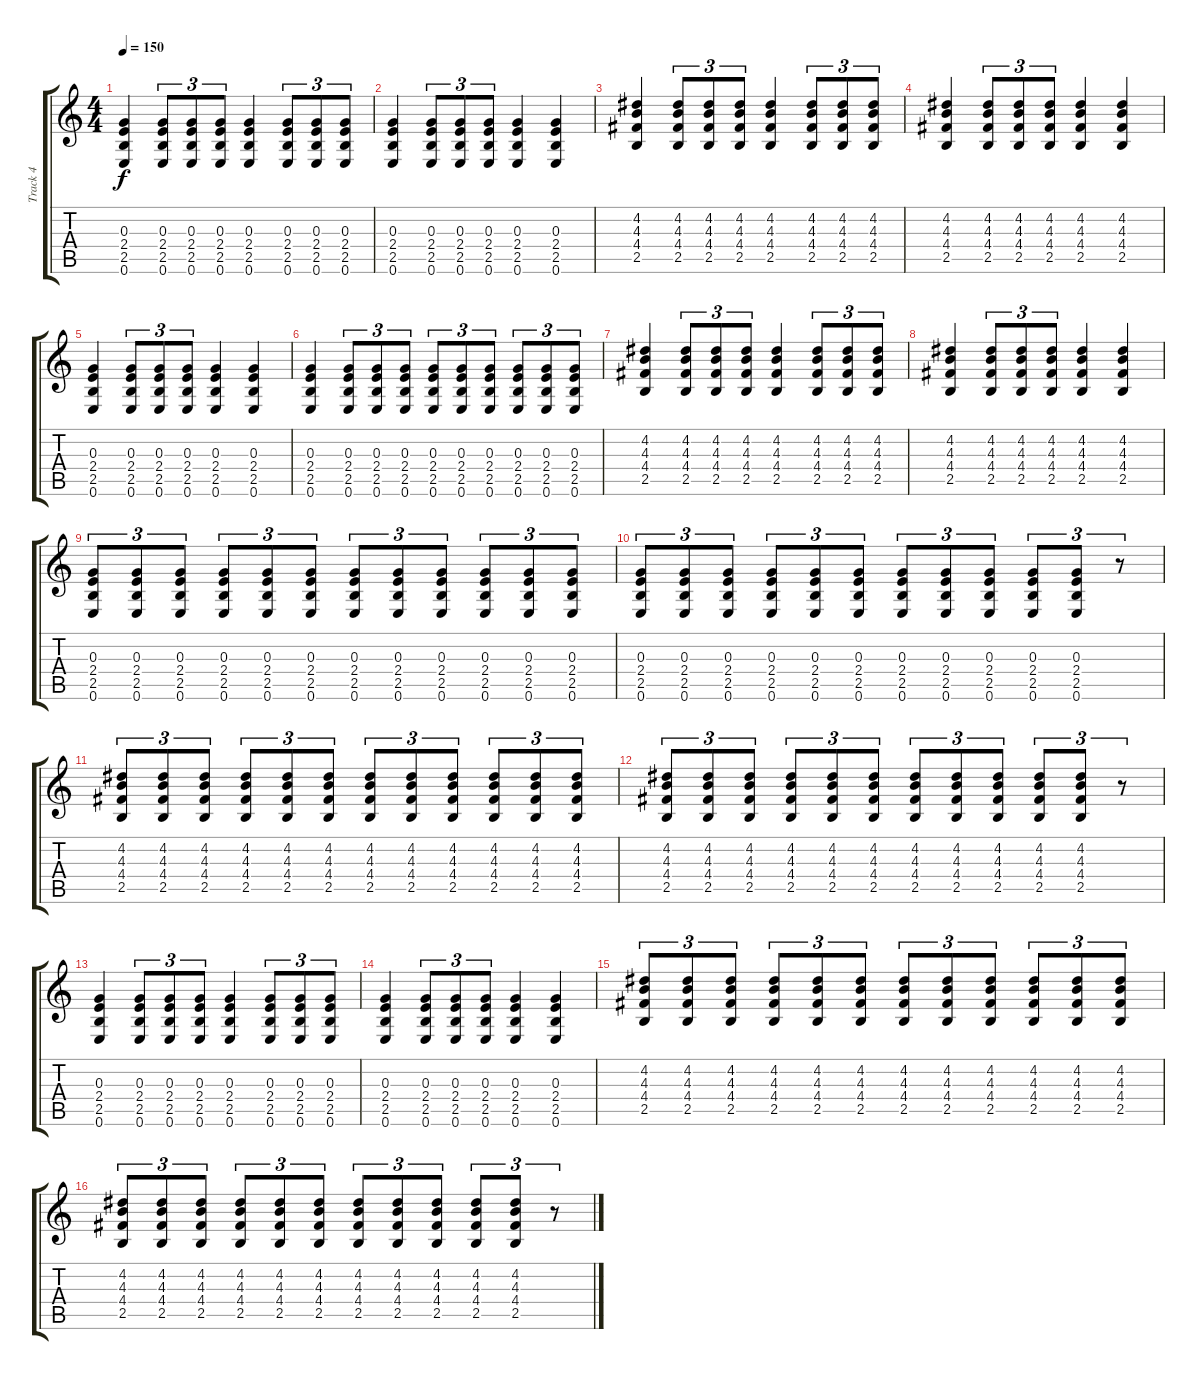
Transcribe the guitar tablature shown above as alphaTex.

\track ("Track 4" "Track 4") {instrument acousticguitarnylon}
\staff {score tabs}
\tuning (E4 B3 G3 D3 A2 E2) {hide}
\ts (4 4)
\tempo 150
\clef g2
\ks c
(0.3 2.4 2.5 0.6).4{dy f} (0.3 2.4 2.5 0.6).8{tu (3 2)} (0.3 2.4 2.5 0.6).8{tu (3 2)} (0.3 2.4 2.5 0.6).8{tu (3 2)} (0.3 2.4 2.5 0.6).4 (0.3 2.4 2.5 0.6).8{tu (3 2)} (0.3 2.4 2.5 0.6).8{tu (3 2)} (0.3 2.4 2.5 0.6).8{tu (3 2)} |
(0.3 2.4 2.5 0.6).4 (0.3 2.4 2.5 0.6).8{tu (3 2)} (0.3 2.4 2.5 0.6).8{tu (3 2)} (0.3 2.4 2.5 0.6).8{tu (3 2)} (0.3 2.4 2.5 0.6).4 (0.3 2.4 2.5 0.6).4 |
(4.2 4.3 4.4 2.5).4 (4.2 4.3 4.4 2.5).8{tu (3 2)} (4.2 4.3 4.4 2.5).8{tu (3 2)} (4.2 4.3 4.4 2.5).8{tu (3 2)} (4.2 4.3 4.4 2.5).4 (4.2 4.3 4.4 2.5).8{tu (3 2)} (4.2 4.3 4.4 2.5).8{tu (3 2)} (4.2 4.3 4.4 2.5).8{tu (3 2)} |
(4.2 4.3 4.4 2.5).4 (4.2 4.3 4.4 2.5).8{tu (3 2)} (4.2 4.3 4.4 2.5).8{tu (3 2)} (4.2 4.3 4.4 2.5).8{tu (3 2)} (4.2 4.3 4.4 2.5).4 (4.2 4.3 4.4 2.5).4 |
(0.3 2.4 2.5 0.6).4 (0.3 2.4 2.5 0.6).8{tu (3 2)} (0.3 2.4 2.5 0.6).8{tu (3 2)} (0.3 2.4 2.5 0.6).8{tu (3 2)} (0.3 2.4 2.5 0.6).4 (0.3 2.4 2.5 0.6).4 |
(0.3 2.4 2.5 0.6).4 (0.3 2.4 2.5 0.6).8{tu (3 2)} (0.3 2.4 2.5 0.6).8{tu (3 2)} (0.3 2.4 2.5 0.6).8{tu (3 2)} (0.3 2.4 2.5 0.6).8{tu (3 2)} (0.3 2.4 2.5 0.6).8{tu (3 2)} (0.3 2.4 2.5 0.6).8{tu (3 2)} (0.3 2.4 2.5 0.6).8{tu (3 2)} (0.3 2.4 2.5 0.6).8{tu (3 2)} (0.3 2.4 2.5 0.6).8{tu (3 2)} |
(4.2 4.3 4.4 2.5).4 (4.2 4.3 4.4 2.5).8{tu (3 2)} (4.2 4.3 4.4 2.5).8{tu (3 2)} (4.2 4.3 4.4 2.5).8{tu (3 2)} (4.2 4.3 4.4 2.5).4 (4.2 4.3 4.4 2.5).8{tu (3 2)} (4.2 4.3 4.4 2.5).8{tu (3 2)} (4.2 4.3 4.4 2.5).8{tu (3 2)} |
(4.2 4.3 4.4 2.5).4 (4.2 4.3 4.4 2.5).8{tu (3 2)} (4.2 4.3 4.4 2.5).8{tu (3 2)} (4.2 4.3 4.4 2.5).8{tu (3 2)} (4.2 4.3 4.4 2.5).4 (4.2 4.3 4.4 2.5).4 |
(0.3 2.4 2.5 0.6).8{tu (3 2)} (0.3 2.4 2.5 0.6).8{tu (3 2)} (0.3 2.4 2.5 0.6).8{tu (3 2)} (0.3 2.4 2.5 0.6).8{tu (3 2)} (0.3 2.4 2.5 0.6).8{tu (3 2)} (0.3 2.4 2.5 0.6).8{tu (3 2)} (0.3 2.4 2.5 0.6).8{tu (3 2)} (0.3 2.4 2.5 0.6).8{tu (3 2)} (0.3 2.4 2.5 0.6).8{tu (3 2)} (0.3 2.4 2.5 0.6).8{tu (3 2)} (0.3 2.4 2.5 0.6).8{tu (3 2)} (0.3 2.4 2.5 0.6).8{tu (3 2)} |
(0.3 2.4 2.5 0.6).8{tu (3 2)} (0.3 2.4 2.5 0.6).8{tu (3 2)} (0.3 2.4 2.5 0.6).8{tu (3 2)} (0.3 2.4 2.5 0.6).8{tu (3 2)} (0.3 2.4 2.5 0.6).8{tu (3 2)} (0.3 2.4 2.5 0.6).8{tu (3 2)} (0.3 2.4 2.5 0.6).8{tu (3 2)} (0.3 2.4 2.5 0.6).8{tu (3 2)} (0.3 2.4 2.5 0.6).8{tu (3 2)} (0.3 2.4 2.5 0.6).8{tu (3 2)} (0.3 2.4 2.5 0.6).8{tu (3 2)} r.8{tu (3 2)} |
(4.2 4.3 4.4 2.5).8{tu (3 2)} (4.2 4.3 4.4 2.5).8{tu (3 2)} (4.2 4.3 4.4 2.5).8{tu (3 2)} (4.2 4.3 4.4 2.5).8{tu (3 2)} (4.2 4.3 4.4 2.5).8{tu (3 2)} (4.2 4.3 4.4 2.5).8{tu (3 2)} (4.2 4.3 4.4 2.5).8{tu (3 2)} (4.2 4.3 4.4 2.5).8{tu (3 2)} (4.2 4.3 4.4 2.5).8{tu (3 2)} (4.2 4.3 4.4 2.5).8{tu (3 2)} (4.2 4.3 4.4 2.5).8{tu (3 2)} (4.2 4.3 4.4 2.5).8{tu (3 2)} |
(4.2 4.3 4.4 2.5).8{tu (3 2)} (4.2 4.3 4.4 2.5).8{tu (3 2)} (4.2 4.3 4.4 2.5).8{tu (3 2)} (4.2 4.3 4.4 2.5).8{tu (3 2)} (4.2 4.3 4.4 2.5).8{tu (3 2)} (4.2 4.3 4.4 2.5).8{tu (3 2)} (4.2 4.3 4.4 2.5).8{tu (3 2)} (4.2 4.3 4.4 2.5).8{tu (3 2)} (4.2 4.3 4.4 2.5).8{tu (3 2)} (4.2 4.3 4.4 2.5).8{tu (3 2)} (4.2 4.3 4.4 2.5).8{tu (3 2)} r.8{tu (3 2)} |
(0.3 2.4 2.5 0.6).4 (0.3 2.4 2.5 0.6).8{tu (3 2)} (0.3 2.4 2.5 0.6).8{tu (3 2)} (0.3 2.4 2.5 0.6).8{tu (3 2)} (0.3 2.4 2.5 0.6).4 (0.3 2.4 2.5 0.6).8{tu (3 2)} (0.3 2.4 2.5 0.6).8{tu (3 2)} (0.3 2.4 2.5 0.6).8{tu (3 2)} |
(0.3 2.4 2.5 0.6).4 (0.3 2.4 2.5 0.6).8{tu (3 2)} (0.3 2.4 2.5 0.6).8{tu (3 2)} (0.3 2.4 2.5 0.6).8{tu (3 2)} (0.3 2.4 2.5 0.6).4 (0.3 2.4 2.5 0.6).4 |
(4.2 4.3 4.4 2.5).8{tu (3 2)} (4.2 4.3 4.4 2.5).8{tu (3 2)} (4.2 4.3 4.4 2.5).8{tu (3 2)} (4.2 4.3 4.4 2.5).8{tu (3 2)} (4.2 4.3 4.4 2.5).8{tu (3 2)} (4.2 4.3 4.4 2.5).8{tu (3 2)} (4.2 4.3 4.4 2.5).8{tu (3 2)} (4.2 4.3 4.4 2.5).8{tu (3 2)} (4.2 4.3 4.4 2.5).8{tu (3 2)} (4.2 4.3 4.4 2.5).8{tu (3 2)} (4.2 4.3 4.4 2.5).8{tu (3 2)} (4.2 4.3 4.4 2.5).8{tu (3 2)} |
(4.2 4.3 4.4 2.5).8{tu (3 2)} (4.2 4.3 4.4 2.5).8{tu (3 2)} (4.2 4.3 4.4 2.5).8{tu (3 2)} (4.2 4.3 4.4 2.5).8{tu (3 2)} (4.2 4.3 4.4 2.5).8{tu (3 2)} (4.2 4.3 4.4 2.5).8{tu (3 2)} (4.2 4.3 4.4 2.5).8{tu (3 2)} (4.2 4.3 4.4 2.5).8{tu (3 2)} (4.2 4.3 4.4 2.5).8{tu (3 2)} (4.2 4.3 4.4 2.5).8{tu (3 2)} (4.2 4.3 4.4 2.5).8{tu (3 2)} r.8{tu (3 2)}
